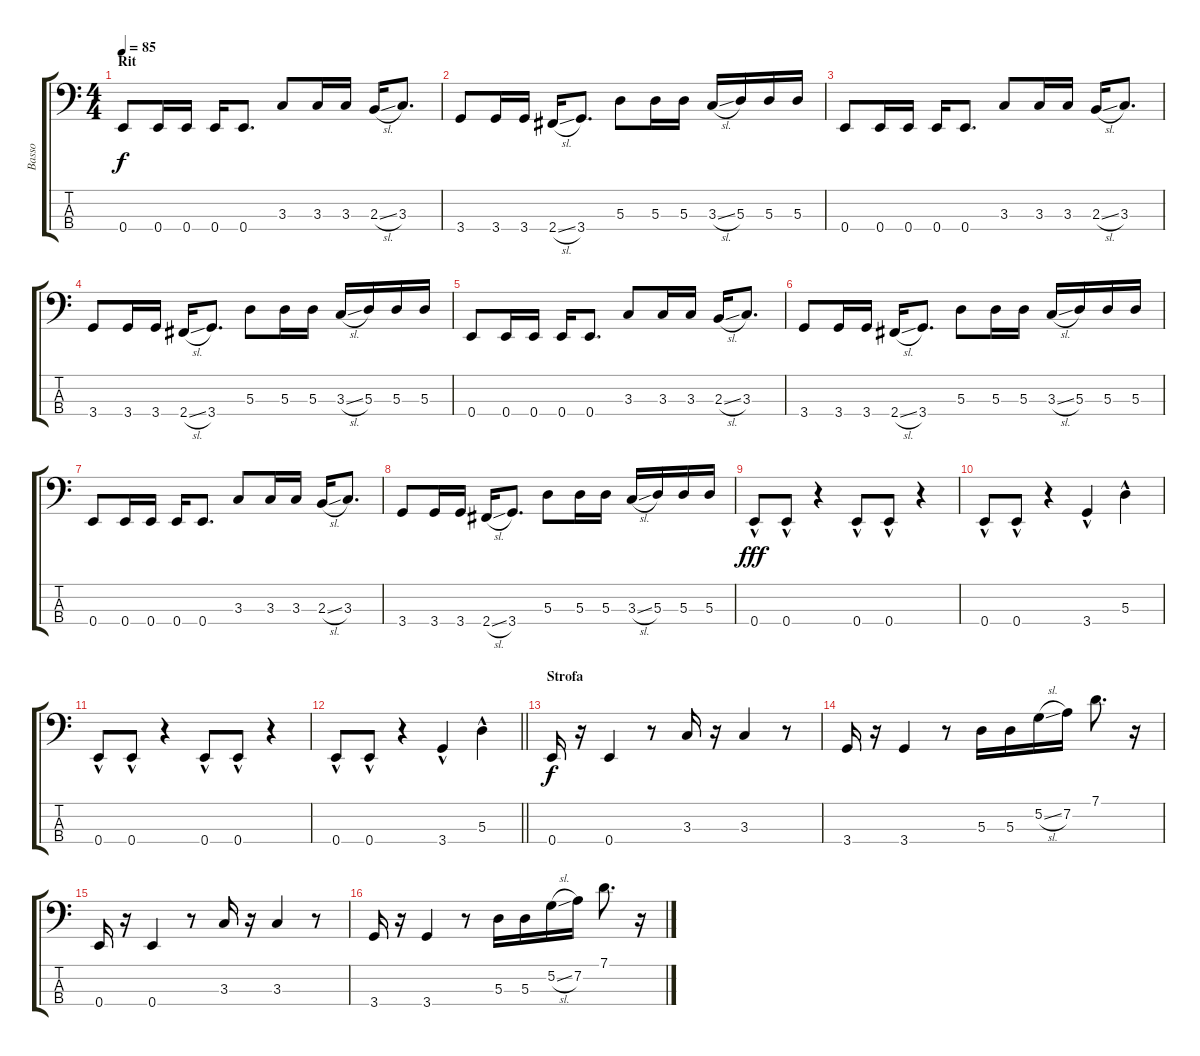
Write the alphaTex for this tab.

\track ("Basso" "Basso") {instrument electricbassfinger}
\staff {score tabs}
\tuning (G2 D2 A1 E1) {hide}
\ts (4 4)
\section ("" "Rit")
\tempo 85
\clef f4
\ks c
0.4.8{dy f} 0.4.16 0.4.16 0.4.16 0.4.8{d} 3.3.8 3.3.16 3.3.16 2.3{sl}.16 3.3.8{d} |
3.4.8 3.4.16 3.4.16 2.4{sl}.16 3.4.8{d} 5.3.8 5.3.16 5.3.16 3.3{sl}.16 5.3.16 5.3.16 5.3.16 |
0.4.8 0.4.16 0.4.16 0.4.16 0.4.8{d} 3.3.8 3.3.16 3.3.16 2.3{sl}.16 3.3.8{d} |
3.4.8 3.4.16 3.4.16 2.4{sl}.16 3.4.8{d} 5.3.8 5.3.16 5.3.16 3.3{sl}.16 5.3.16 5.3.16 5.3.16 |
0.4.8 0.4.16 0.4.16 0.4.16 0.4.8{d} 3.3.8 3.3.16 3.3.16 2.3{sl}.16 3.3.8{d} |
3.4.8 3.4.16 3.4.16 2.4{sl}.16 3.4.8{d} 5.3.8 5.3.16 5.3.16 3.3{sl}.16 5.3.16 5.3.16 5.3.16 |
0.4.8 0.4.16 0.4.16 0.4.16 0.4.8{d} 3.3.8 3.3.16 3.3.16 2.3{sl}.16 3.3.8{d} |
3.4.8 3.4.16 3.4.16 2.4{sl}.16 3.4.8{d} 5.3.8 5.3.16 5.3.16 3.3{sl}.16 5.3.16 5.3.16 5.3.16 |
0.4{hac}.8{dy fff} 0.4{hac}.8 r.4 0.4{hac}.8 0.4{hac}.8 r.4 |
0.4{hac}.8 0.4{hac}.8 r.4 3.4{hac}.4 5.3{hac}.4 |
0.4{hac}.8 0.4{hac}.8 r.4 0.4{hac}.8 0.4{hac}.8 r.4 |
\barLineRight lightlight
0.4{hac}.8 0.4{hac}.8 r.4 3.4{hac}.4 5.3{hac}.4 |
\section ("" "Strofa")
0.4.16{dy f} r.16 0.4.4 r.8 3.3.16 r.16 3.3.4 r.8 |
3.4.16 r.16 3.4.4 r.8 5.3.16 5.3.16 5.2{sl}.16 7.2.16 7.1.8{d} r.16 |
0.4.16 r.16 0.4.4 r.8 3.3.16 r.16 3.3.4 r.8 |
3.4.16 r.16 3.4.4 r.8 5.3.16 5.3.16 5.2{sl}.16 7.2.16 7.1.8{d} r.16
